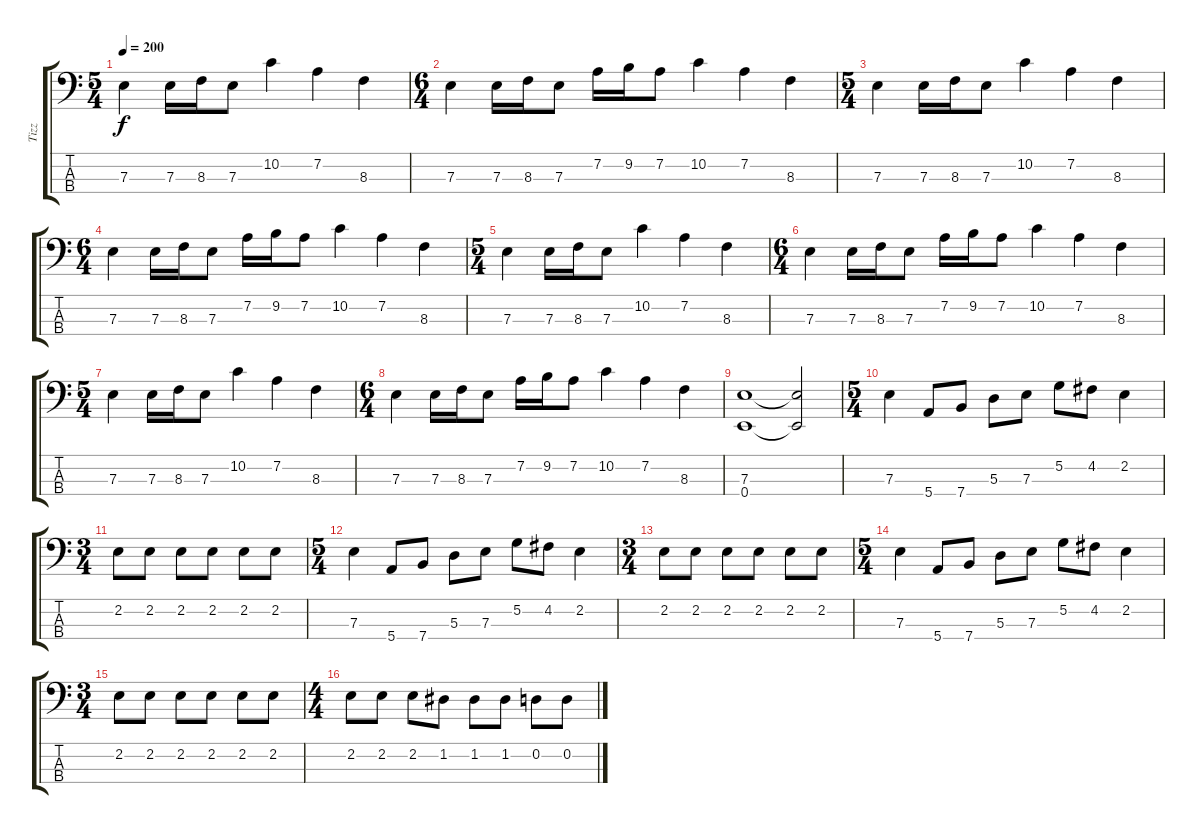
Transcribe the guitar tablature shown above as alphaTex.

\track ("Tizz" "Tizz") {instrument electricbassfinger}
\staff {score tabs}
\tuning (G2 D2 A1 E1) {hide}
\ts (5 4)
\tempo 200
\clef f4
\ks c
7.3.4{dy f} 7.3.16 8.3.16 7.3.8 10.2.4 7.2.4 8.3.4 |
\ts (6 4)
7.3.4 7.3.16 8.3.16 7.3.8 7.2.16 9.2.16 7.2.8 10.2.4 7.2.4 8.3.4 |
\ts (5 4)
7.3.4 7.3.16 8.3.16 7.3.8 10.2.4 7.2.4 8.3.4 |
\ts (6 4)
7.3.4 7.3.16 8.3.16 7.3.8 7.2.16 9.2.16 7.2.8 10.2.4 7.2.4 8.3.4 |
\ts (5 4)
7.3.4 7.3.16 8.3.16 7.3.8 10.2.4 7.2.4 8.3.4 |
\ts (6 4)
7.3.4 7.3.16 8.3.16 7.3.8 7.2.16 9.2.16 7.2.8 10.2.4 7.2.4 8.3.4 |
\ts (5 4)
7.3.4 7.3.16 8.3.16 7.3.8 10.2.4 7.2.4 8.3.4 |
\ts (6 4)
7.3.4 7.3.16 8.3.16 7.3.8 7.2.16 9.2.16 7.2.8 10.2.4 7.2.4 8.3.4 |
(7.3 0.4).1 (7.3{t} 0.4{t}).2 |
\ts (5 4)
7.3.4 5.4.8 7.4.8 5.3.8 7.3.8 5.2.8 4.2.8 2.2.4 |
\ts (3 4)
2.2.8 2.2.8 2.2.8 2.2.8 2.2.8 2.2.8 |
\ts (5 4)
7.3.4 5.4.8 7.4.8 5.3.8 7.3.8 5.2.8 4.2.8 2.2.4 |
\ts (3 4)
2.2.8 2.2.8 2.2.8 2.2.8 2.2.8 2.2.8 |
\ts (5 4)
7.3.4 5.4.8 7.4.8 5.3.8 7.3.8 5.2.8 4.2.8 2.2.4 |
\ts (3 4)
2.2.8 2.2.8 2.2.8 2.2.8 2.2.8 2.2.8 |
\ts (4 4)
2.2.8 2.2.8 2.2.8 1.2.8 1.2.8 1.2.8 0.2.8 0.2.8
